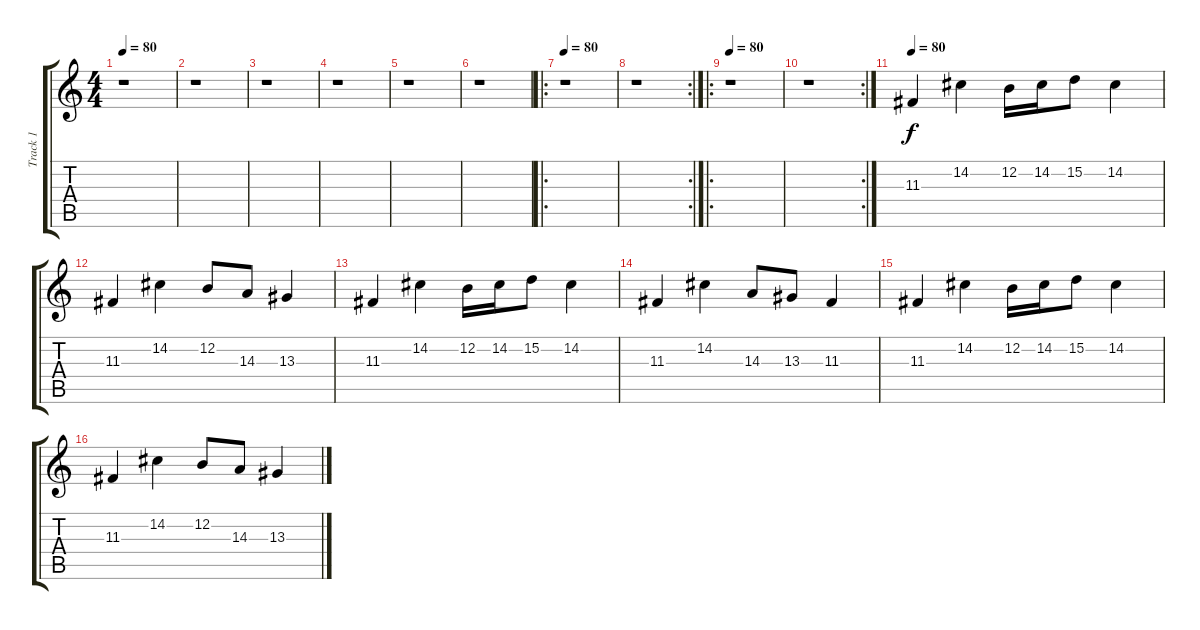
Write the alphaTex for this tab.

\track ("Track 1" "Track 1") {instrument flute}
\staff {score tabs}
\tuning (E4 B3 G3 D3 A2 E2) {hide}
\ts (4 4)
\tempo 80
\clef g2
\ks c
r.1{dy f} |
r.1 |
r.1 |
r.1 |
r.1 |
r.1 |
\ro
\tempo 80
r.1 |
\rc 2
r.1 |
\ro
\tempo 80
r.1 |
\rc 2
r.1 |
\tempo 80
11.3.4 14.2.4 12.2.16 14.2.16 15.2.8 14.2.4 |
11.3.4 14.2.4 12.2.8 14.3.8 13.3.4 |
11.3.4 14.2.4 12.2.16 14.2.16 15.2.8 14.2.4 |
11.3.4 14.2.4 14.3.8 13.3.8 11.3.4 |
11.3.4 14.2.4 12.2.16 14.2.16 15.2.8 14.2.4 |
11.3.4 14.2.4 12.2.8 14.3.8 13.3.4
